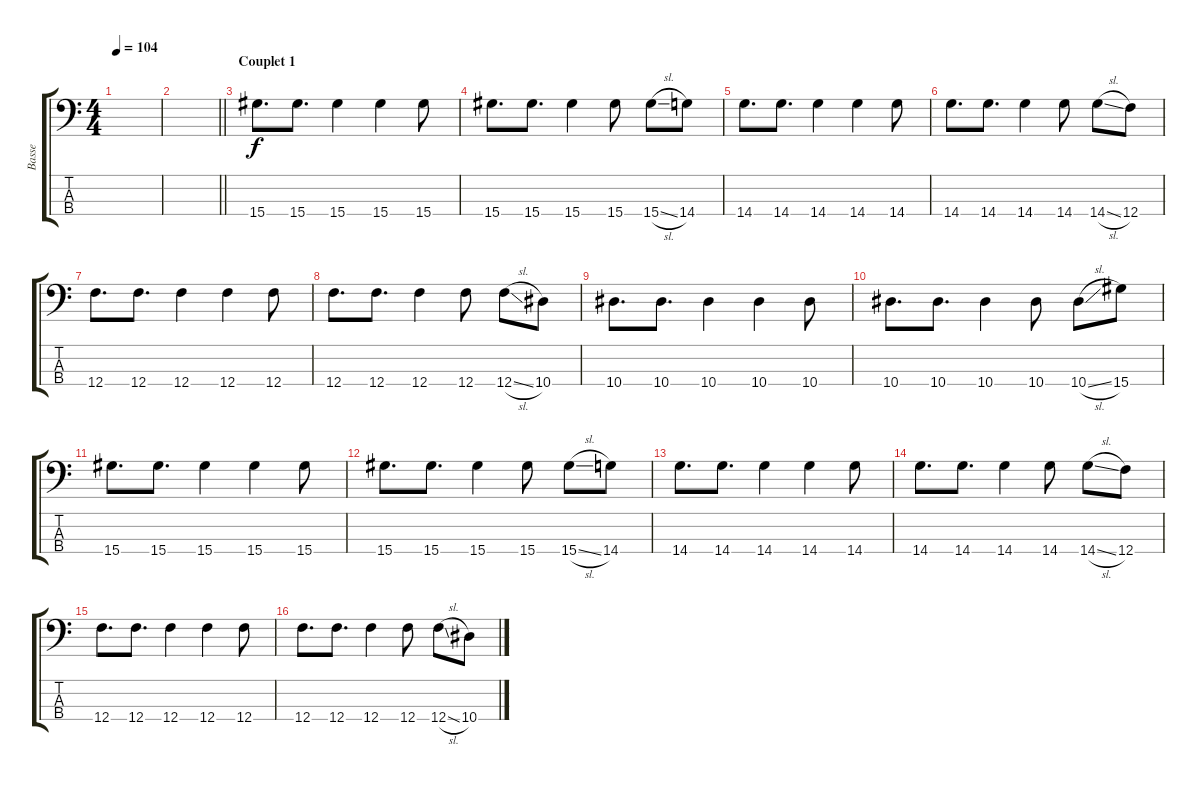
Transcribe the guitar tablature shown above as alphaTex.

\track ("Basse" "Basse") {instrument electricbassfinger}
\staff {score tabs}
\tuning (Ab2 Eb2 Bb1 F1) {hide}
\ts (4 4)
\tempo 104
\clef f4
\ks c
|
\barLineRight lightlight
|
\section ("" "Couplet 1")
15.4.8{d} 15.4.8{d} 15.4.4 15.4.4 15.4.8 |
15.4.8{d} 15.4.8{d} 15.4.4 15.4.8 15.4{sl}.8 14.4.8 |
14.4.8{d} 14.4.8{d} 14.4.4 14.4.4 14.4.8 |
14.4.8{d} 14.4.8{d} 14.4.4 14.4.8 14.4{sl}.8 12.4.8 |
12.4.8{d} 12.4.8{d} 12.4.4 12.4.4 12.4.8 |
12.4.8{d} 12.4.8{d} 12.4.4 12.4.8 12.4{sl}.8 10.4.8 |
10.4.8{d} 10.4.8{d} 10.4.4 10.4.4 10.4.8 |
10.4.8{d} 10.4.8{d} 10.4.4 10.4.8 10.4{sl}.8 15.4.8 |
15.4.8{d} 15.4.8{d} 15.4.4 15.4.4 15.4.8 |
15.4.8{d} 15.4.8{d} 15.4.4 15.4.8 15.4{sl}.8 14.4.8 |
14.4.8{d} 14.4.8{d} 14.4.4 14.4.4 14.4.8 |
14.4.8{d} 14.4.8{d} 14.4.4 14.4.8 14.4{sl}.8 12.4.8 |
12.4.8{d} 12.4.8{d} 12.4.4 12.4.4 12.4.8 |
12.4.8{d} 12.4.8{d} 12.4.4 12.4.8 12.4{sl}.8 10.4.8
